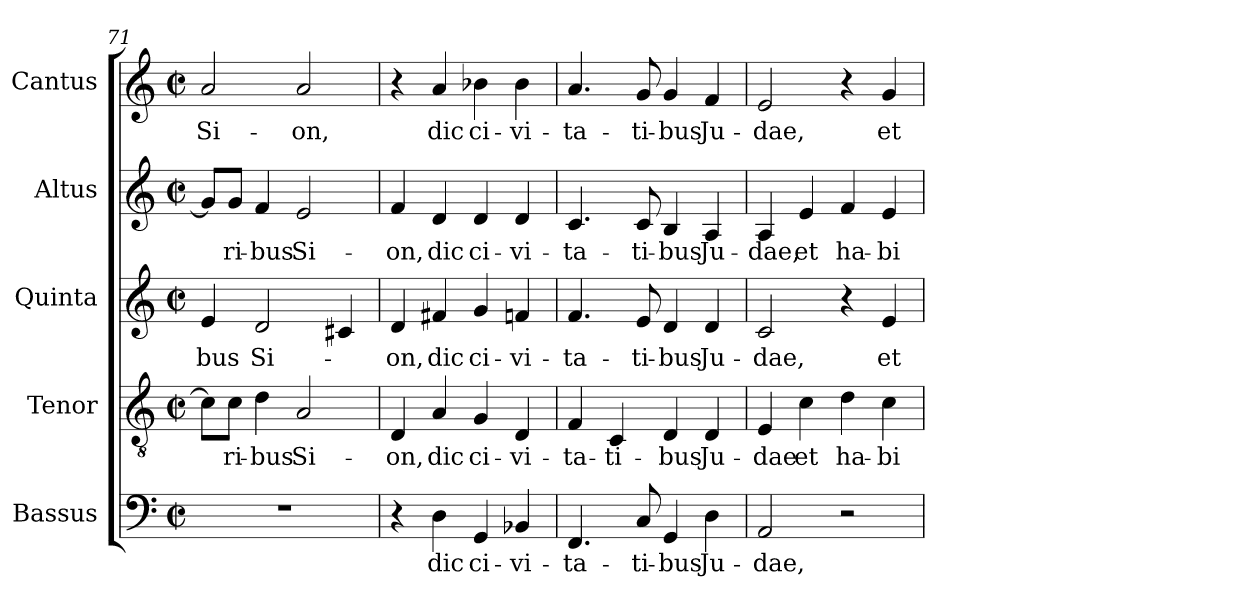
**kern	**text	**kern	**text	**kern	**text	**kern	**text	**kern	**text
*part5	*part5	*part4	*part4	*part3	*part3	*part2	*part2	*part1	*part1
*staff5	*staff5	*staff4	*staff4	*staff3	*staff3	*staff2	*staff2	*staff1	*staff1
*I"Bassus	*	*I"Tenor	*	*I"Quinta	*	*I"Altus	*	*I"Cantus	*
*I'B.	*	*I'T.	*	*I'A.	*	*I'A.	*	*I'S.	*
*clefF4	*	*clefGv2	*	*clefG2	*	*clefG2	*	*clefG2	*
*	*	*ITrd7c12	*	*	*	*	*	*	*
*k[]	*	*k[]	*	*k[]	*	*k[]	*	*k[]	*
*C:	*	*C:	*	*C:	*	*C:	*	*C:	*
*M2/2	*	*M2/2	*	*M2/2	*	*M2/2	*	*M2/2	*
*met(c|)	*	*met(c|)	*	*met(c|)	*	*met(c|)	*	*met(c|)	*
=71	=71	=71	=71	=71	=71	=71	=71	=71	=71
!	!	!	!	!	!LO:LY:b:color=#000000	!	!	!	!
!	!	!	!	!	!	!	!	!	!LO:LY:b:color=#000000
1r	.	8Ci\L]	.	4ei/	-bus	8gi/L]	.	2ai/	Si-
!	!	!	!LO:LY:b:color=#000000	!	!	!	!	!	!
!	!	!	!	!	!	!	!LO:LY:b:color=#000000	!	!
.	.	8Ci\J	-ri-	.	.	8gi/J	-ri-	.	.
!	!	!	!LO:LY:b:color=#000000	!	!	!	!	!	!
!	!	!	!	!	!LO:LY:b:color=#000000	!	!	!	!
!	!	!	!	!	!	!	!LO:LY:b:color=#000000	!	!
.	.	4Di\	-bus	2di/	Si-	4fi/	-bus	.	.
!	!	!	!LO:LY:b:color=#000000	!	!	!	!	!	!
!	!	!	!	!	!	!	!LO:LY:b:color=#000000	!	!
!	!	!	!	!	!	!	!	!	!LO:LY:b:color=#000000
.	.	2AAi/	Si-	.	.	2ei/	Si-	2ai/	-on,
.	.	.	.	4c#Xi/	.	.	.	.	.
=72	=72	=72	=72	=72	=72	=72	=72	=72	=72
!	!	!	!LO:LY:b:color=#000000	!	!	!	!	!	!
!	!	!	!	!	!LO:LY:b:color=#000000	!	!	!	!
!	!	!	!	!	!	!	!LO:LY:b:color=#000000	!	!
4r	.	4DDi/	-on,	4di/	-on,	4fi/	-on,	4r	.
!	!LO:LY:b:color=#000000	!	!	!	!	!	!	!	!
!	!	!	!LO:LY:b:color=#000000	!	!	!	!	!	!
!	!	!	!	!	!LO:LY:b:color=#000000	!	!	!	!
!	!	!	!	!	!	!	!LO:LY:b:color=#000000	!	!
!	!	!	!	!	!	!	!	!	!LO:LY:b:color=#000000
4Di\	dic	4AAi/	dic	4f#Xi/	dic	4di/	dic	4ai/	dic
!	!LO:LY:b:color=#000000	!	!	!	!	!	!	!	!
!	!	!	!LO:LY:b:color=#000000	!	!	!	!	!	!
!	!	!	!	!	!LO:LY:b:color=#000000	!	!	!	!
!	!	!	!	!	!	!	!LO:LY:b:color=#000000	!	!
!	!	!	!	!	!	!	!	!	!LO:LY:b:color=#000000
4GGi/	ci-	4GGi/	ci-	4gi/	ci-	4di/	ci-	4b-Xi\	ci-
!	!LO:LY:b:color=#000000	!	!	!	!	!	!	!	!
!	!	!	!LO:LY:b:color=#000000	!	!	!	!	!	!
!	!	!	!	!	!LO:LY:b:color=#000000	!	!	!	!
!	!	!	!	!	!	!	!LO:LY:b:color=#000000	!	!
!	!	!	!	!	!	!	!	!	!LO:LY:b:color=#000000
4BB-Xi/	-vi-	4DDi/	-vi-	4fni/	-vi-	4di/	-vi-	4b-i\	-vi-
=73	=73	=73	=73	=73	=73	=73	=73	=73	=73
!	!LO:LY:b:color=#000000	!	!	!	!	!	!	!	!
!	!	!	!LO:LY:b:color=#000000	!	!	!	!	!	!
!	!	!	!	!	!LO:LY:b:color=#000000	!	!	!	!
!	!	!	!	!	!	!	!LO:LY:b:color=#000000	!	!
!	!	!	!	!	!	!	!	!	!LO:LY:b:color=#000000
4.FFi/	-ta-	4FFi/	-ta-	4.fi/	-ta-	4.ci/	-ta-	4.ai/	-ta-
!	!	!	!LO:LY:b:color=#000000	!	!	!	!	!	!
.	.	4CCi/	-ti-	.	.	.	.	.	.
!	!LO:LY:b:color=#000000	!	!	!	!	!	!	!	!
!	!	!	!	!	!LO:LY:b:color=#000000	!	!	!	!
!	!	!	!	!	!	!	!LO:LY:b:color=#000000	!	!
!	!	!	!	!	!	!	!	!	!LO:LY:b:color=#000000
8Ci/	-ti-	.	.	8ei/	-ti-	8ci/	-ti-	8gi/	-ti-
!	!LO:LY:b:color=#000000	!	!	!	!	!	!	!	!
!	!	!	!LO:LY:b:color=#000000	!	!	!	!	!	!
!	!	!	!	!	!LO:LY:b:color=#000000	!	!	!	!
!	!	!	!	!	!	!	!LO:LY:b:color=#000000	!	!
!	!	!	!	!	!	!	!	!	!LO:LY:b:color=#000000
4GGi/	-bus	4DDi/	-bus	4di/	-bus	4Bi/	-bus	4gi/	-bus
!	!LO:LY:b:color=#000000	!	!	!	!	!	!	!	!
!	!	!	!LO:LY:b:color=#000000	!	!	!	!	!	!
!	!	!	!	!	!LO:LY:b:color=#000000	!	!	!	!
!	!	!	!	!	!	!	!LO:LY:b:color=#000000	!	!
!	!	!	!	!	!	!	!	!	!LO:LY:b:color=#000000
4Di\	Ju-	4DDi/	Ju-	4di/	Ju-	4Ai/	Ju-	4fi/	Ju-
=74	=74	=74	=74	=74	=74	=74	=74	=74	=74
!	!LO:LY:b:color=#000000	!	!	!	!	!	!	!	!
!	!	!	!LO:LY:b:color=#000000	!	!	!	!	!	!
!	!	!	!	!	!LO:LY:b:color=#000000	!	!	!	!
!	!	!	!	!	!	!	!LO:LY:b:color=#000000	!	!
!	!	!	!	!	!	!	!	!	!LO:LY:b:color=#000000
2AAi/	-dae,	4EEi/	-dae	2ci/	-dae,	4Ai/	-dae,	2ei/	-dae,
!	!	!	!LO:LY:b:color=#000000	!	!	!	!	!	!
!	!	!	!	!	!	!	!LO:LY:b:color=#000000	!	!
.	.	4Ci\	et	.	.	4ei/	et	.	.
!	!	!	!LO:LY:b:color=#000000	!	!	!	!	!	!
!	!	!	!	!	!	!	!LO:LY:b:color=#000000	!	!
2r	.	4Di\	ha-	4r	.	4fi/	ha-	4r	.
!	!	!	!LO:LY:b:color=#000000	!	!	!	!	!	!
!	!	!	!	!	!LO:LY:b:color=#000000	!	!	!	!
!	!	!	!	!	!	!	!LO:LY:b:color=#000000	!	!
!	!	!	!	!	!	!	!	!	!LO:LY:b:color=#000000
.	.	4Ci\	-bi-	4ei/	et	4ei/	-bi-	4gi/	et
=	=	=	=	=	=	=	=	=	=
*-	*-	*-	*-	*-	*-	*-	*-	*-	*-
